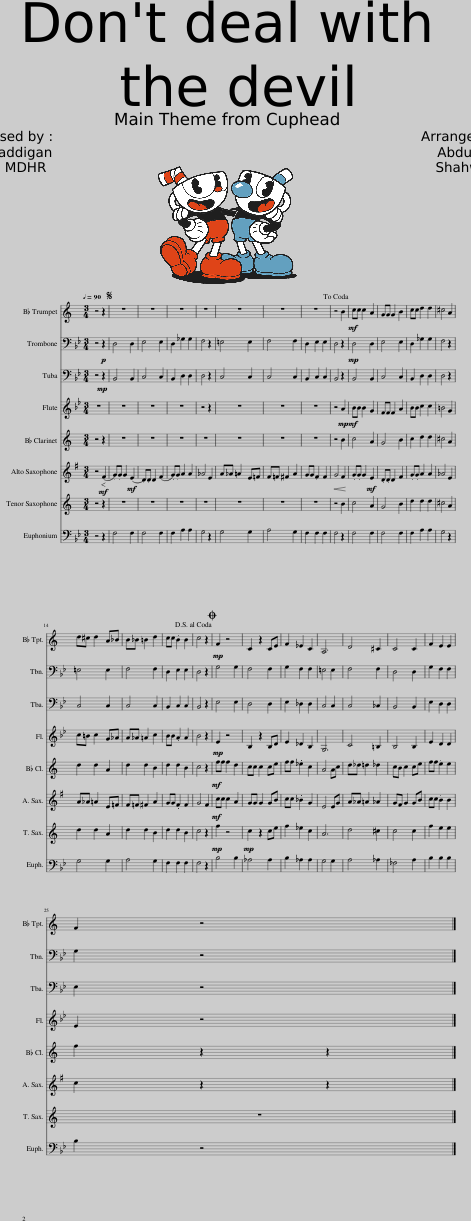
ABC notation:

X:1
%%score 1 2 3 4 5 6 7 8
L:1/8
Q:1/4=90
M:3/4
I:linebreak $
K:Bb
V:1 treble transpose=-2
V:2 bass
V:3 bass
V:4 treble
V:5 treble transpose=-2
V:6 treble transpose=-9
V:7 treble transpose=-14
V:8 bass
V:1
[K:C] z4 z2 |S z6 | z6 | z6 | z6 | %5
 z6 | z6 | z6 | z4 B2!dacoda! |!mf! cc c2 A2 | %10
 GG G2 B2 | cc d2 d2 | ^c4 A2 |$ d^c d2 A_B | B_B =B2 d2 | %15
 cc .B2 B2 | c4 z2!D.S.! |O!mp! F2 z4 | C2 z2 CE | F2 _E2 C2 | %20
 A,6 | D4 ^C2 | C4 C2 | F2 E2 E2 |$ F2 z4 |] %25
V:2
 z4!p! z2 | D,4 D,2 | E,4 E,2 | D,2 _G,2 G,2 | F,4 z2 | %5
 =E,4 E,2 | F,4 F,2 | D,2 E,2 E,2 | D,4 z2 |!mp! D,4 D,2 | %10
 E,4 E,2 | D,2 _G,2 G,2 | F,4 z2 |$ =E,4 E,2 | F,4 F,2 | %15
 D,2 E,2 E,2 | D,4 z2 | G,4 G,2 | F,4 F,2 | G,2 F,2 F,2 | %20
 =E,4 E,2 | F,4 F,2 | D,4 D,2 | G,2 F,2 F,2 |$ G,2 z4 |] %25
V:3
 z4!mp! z2 | B,,4 B,,2 | C,4 C,2 | B,,2 D,2 D,2 | D,4 z2 | %5
 C,4 C,2 | C,4 C,2 | B,,2 C,2 C,2 | B,,4 z2 | B,,4 B,,2 | %10
 C,4 C,2 | B,,2 D,2 D,2 | D,4 z2 |$ C,4 C,2 | C,4 C,2 | %15
 B,,2 C,2 C,2 | B,,4 z2 | E,4 E,2 | D,4 D,2 | E,2 _D,2 D,2 | %20
 C,4 C,2 | C,4 _C,2 | B,,4 B,,2 | E,2 D,2 D,2 |$ E,2 z4 |] %25
V:4
 z6 | z6 | z6 | z6 | z4 z2 | %5
 z6 | z6 | z6 | z4!mp! A2 |!mf! BB B2 G2 | %10
 FF F2 A2 | BB c2 c2 | =B4 G2 |$ c=B c2 G_A | A_A =A2 c2 | %15
 BB .A2 A2 | B4 z2 |!mp! E2 z4 | B,2 z2 B,D | E2 _D2 B,2 | %20
 G,6 | C4 =B,2 | B,4 B,2 | E2 D2 D2 |$ E2 z4 |] %25
V:5
[K:C] z4 z2 | z6 | z6 | z6 | z6 | %5
 z6 | z6 | z6 | z4 B2 | c4 A2 | %10
 G4 B2 | c2 d2 d2 | ^c4 A2 |$ d2 d2 A2 | d2 d2 B2 | %15
 d2 d2 B2 | c4 z2 |!mf! ff f2 d2 | cc c2 ce | ff ._e2 c2 | %20
 A4 Ac | d_d =d2 _d2 | cB c2 ce | ff .e2 e2 |$ f2 z2 z2 |] %25
V:6
[K:G] z4!mf! (F2 | .G).G G2!mf! (E2 | .D).D D2 (F2 | .G).G A2 A2 | _A4 E2 | %5
 A_A =A2 E=F | F=F ^F2 A2 | GG .F2 F2 |!<(! G4 F2!<)! | .G.G G2!mf! E2 | %10
 .D.D D2 F2 | .G.G A2 A2 | _A4 E2 |$ A_A =A2 E=F | F=F ^F2 A2 | %15
 GG .F2 F2 | G4 F2 |!mf! cc c2 A2 | GG G2 GB | cc ._B2 G2 | %20
 E4 EG | A_A =A2 _A2 | GF G2 GB | cc .B2 B2 |$ c2 z2 z2 |] %25
V:7
[K:C] z4 z2 | z6 | z6 | z6 | z6 | %5
 z6 | z6 | z6 | z4 B2 | c4 A2 | %10
 G4 B2 | d2 d2 d2 | ^c4 A2 |$ d2 d2 A2 | d2 d2 B2 | %15
 d2 d2 B2 | c4 z2 |!mp! f2 z4 |!mp! c2 z2 ce | f2 _e2 c2 | %20
 A6 | d4 ^c2 | c4 c2 | f2 e2 e2 |$ z6 |] %25
V:8
 z4 z2 | F,4 F,2 | F,4 F,2 | F,2 A,2 A,2 | G,4 z2 | %5
 G,4 G,2 | A,4 G,2 | F,2 F,2 F,2 | F,4 z2 | F,4 F,2 | %10
 F,4 F,2 | F,2 A,2 A,2 | G,4 z2 |$ G,4 G,2 | A,4 G,2 | %15
 F,2 F,2 F,2 | F,4 z2 | B,4 B,2 | _A,4 A,2 | B,2 _A,2 A,2 | %20
 G,4 G,2 | A,4 _A,2 | _F,4 A,2 | B,2 B,2 B,2 |$ B,2 z4 |] %25
